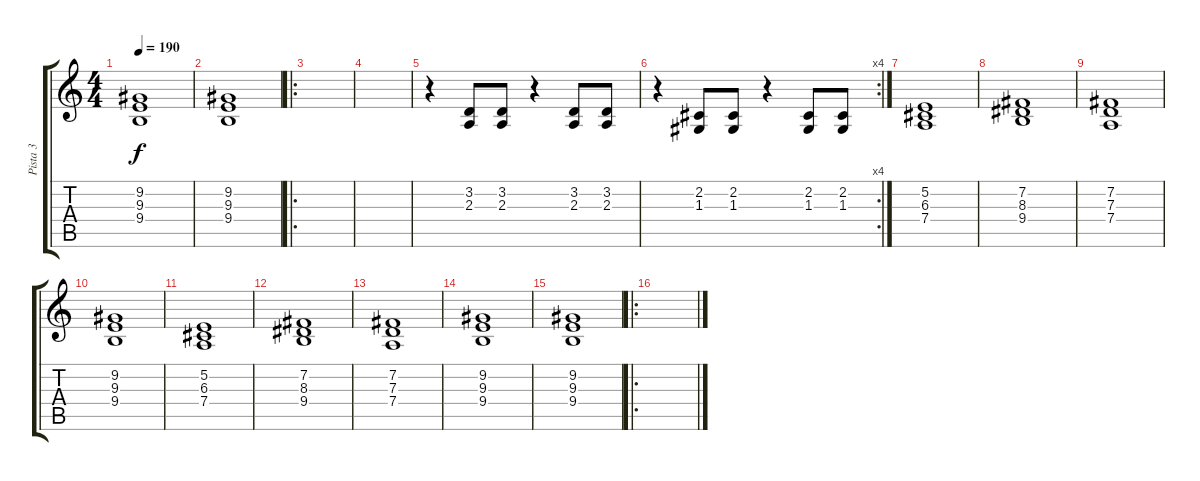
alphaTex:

\track ("Pista 3" "Pista 3") {instrument tremolostrings}
\staff {score tabs}
\tuning (E4 B3 G3 D3 A2 E2) {hide}
\ts (4 4)
\tempo 190
\clef g2
\ks c
(9.2 9.3 9.4).1{dy f} |
(9.2 9.3 9.4).1 |
\ro
|
|
r.4 (3.2 2.3).8 (3.2 2.3).8 r.4 (3.2 2.3).8 (3.2 2.3).8 |
\rc 4
r.4 (2.2 1.3).8 (2.2 1.3).8 r.4 (2.2 1.3).8 (2.2 1.3).8 |
(5.2 6.3 7.4).1 |
(7.2 8.3 9.4).1 |
(7.2 7.3 7.4).1 |
(9.2 9.3 9.4).1 |
(5.2 6.3 7.4).1 |
(7.2 8.3 9.4).1 |
(7.2 7.3 7.4).1 |
(9.2 9.3 9.4).1 |
(9.2 9.3 9.4).1 |
\ro
